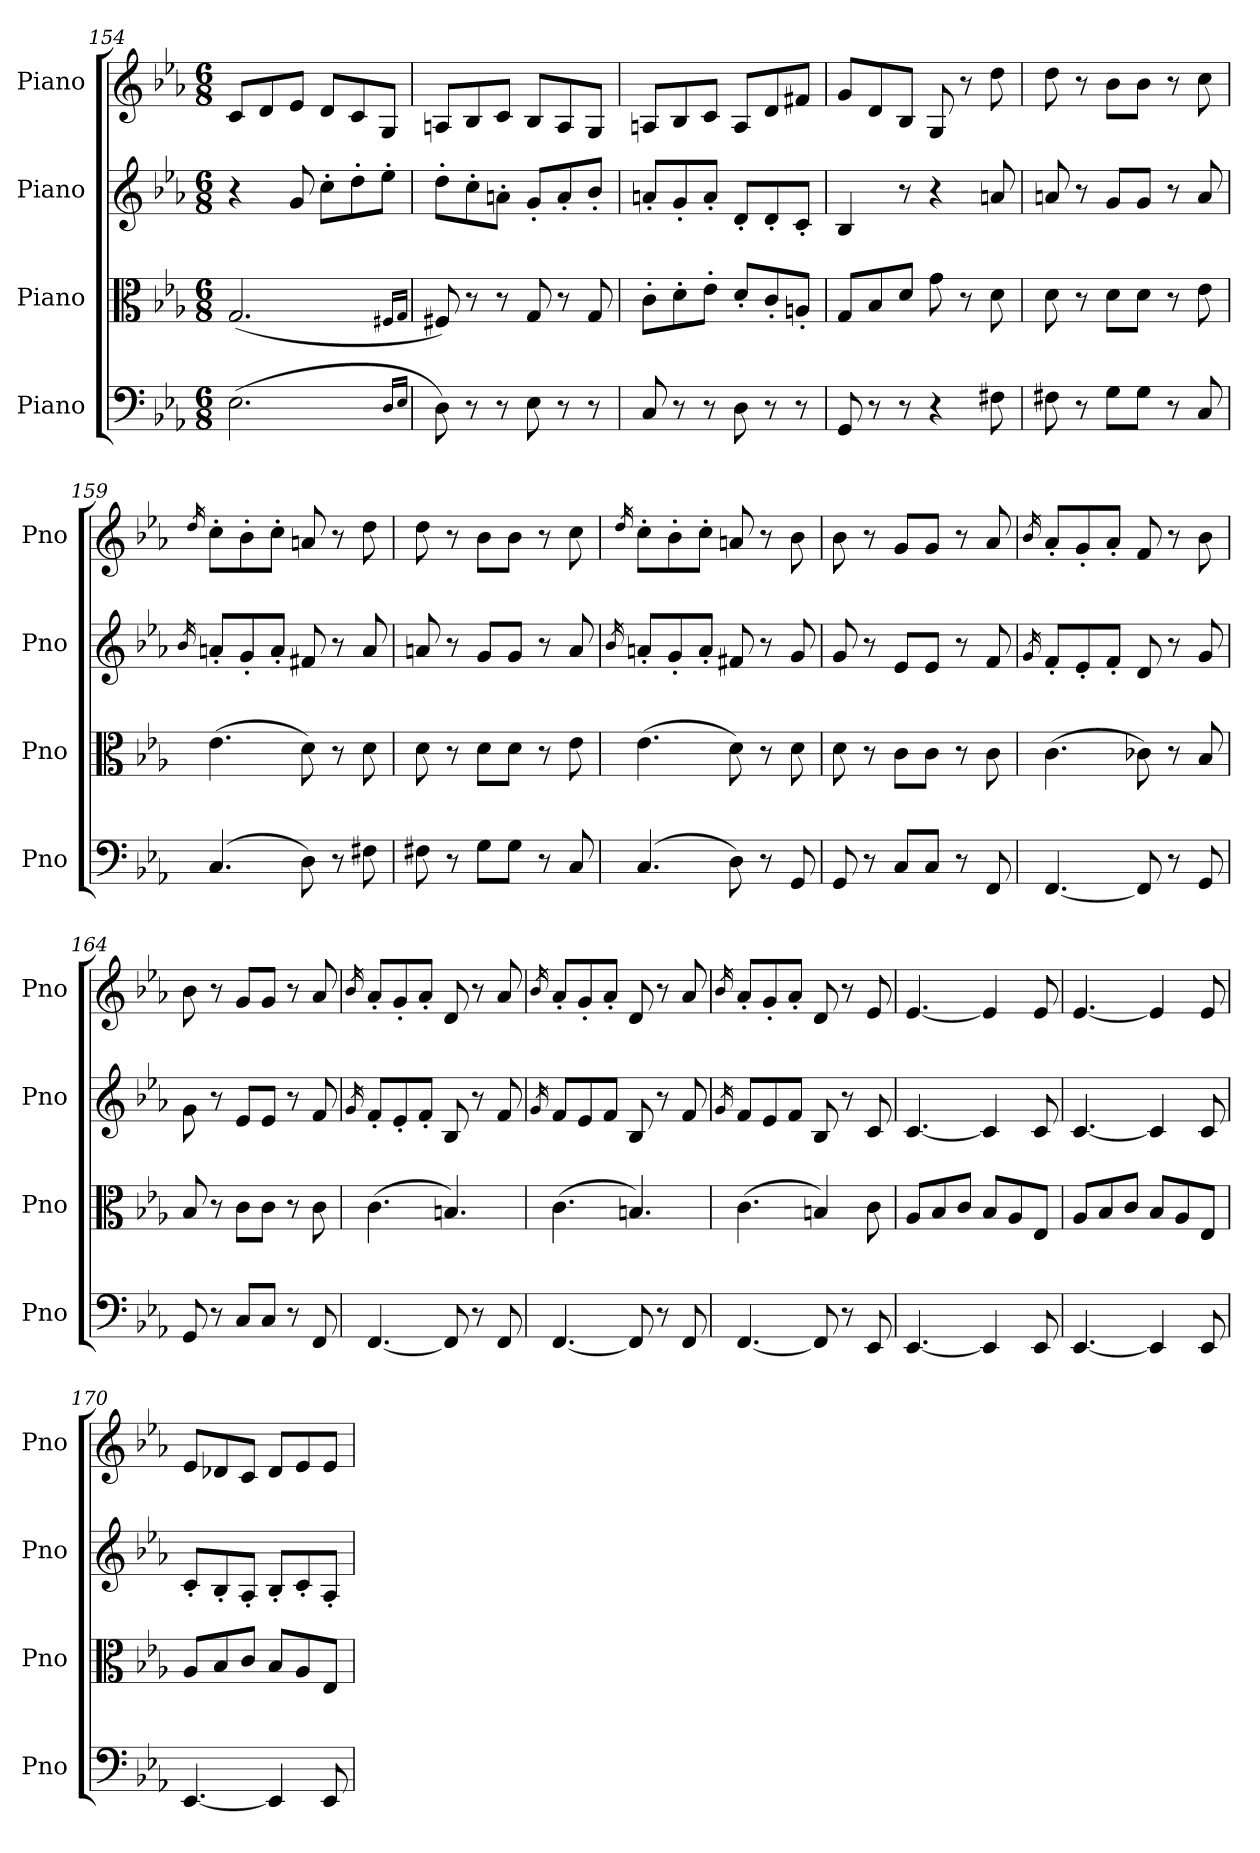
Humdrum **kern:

**kern	**kern	**kern	**kern
*part4	*part3	*part2	*part1
*staff4	*staff3	*staff2	*staff1
*I"Piano	*I"Piano	*I"Piano	*I"Piano
*I'Pno	*I'Pno	*I'Pno	*I'Pno
*clefF4	*clefC3	*clefG2	*clefG2
*k[b-e-a-]	*k[b-e-a-]	*k[b-e-a-]	*k[b-e-a-]
*M6/8	*M6/8	*M6/8	*M6/8
=154	=154	=154	=154
(2.E-\	(2.G/	4r	8c/L
.	.	.	8d/
.	.	8g/	8e-/J
.	.	8cc'\L	8d/L
.	.	8dd'\	8c/
.	.	8ee-'\J	8G/J
16qD/LL	16qF#X/LL	.	.
16qE-/JJ	16qG/JJ	.	.
=155	=155	=155	=155
8D\)	8F#X/)	8dd'\L	8An/L
8r	8r	8cc'\	8B-/
8r	8r	8an'\J	8c/J
8E-\	8G/	8g'/L	8B-/L
8r	8r	8a'/	8A/
8r	8G/	8b-'/J	8G/J
=156	=156	=156	=156
8C/	8c'\L	8an'/L	8An/L
8r	8d'\	8g'/	8B-/
8r	8e-'\J	8a'/J	8c/J
8D\	8d'/L	8d'/L	8A/L
8r	8c'/	8d'/	8d/
8r	8An'/J	8c'/J	8f#X/J
=157	=157	=157	=157
8GG/	8G/L	4B-/	8g/L
8r	8B-/	.	8d/
8r	8d/J	8r	8B-/J
4r	8g\	4r	8G/
.	8r	.	8r
8F#X\	8d\	8an/	8dd\
=158	=158	=158	=158
8F#X\	8d\	8an/	8dd\
8r	8r	8r	8r
8G\L	8d\L	8g/L	8b-\L
8G\J	8d\J	8g/J	8b-\J
8r	8r	8r	8r
8C/	8e-\	8a/	8cc\
=159	=159	=159	=159
.	.	16qb-/	16qdd/
(4.C/	(4.e-\	8an'/L	8cc'\L
.	.	8g'/	8b-'\
.	.	8a'/J	8cc'\J
8D\)	8d\)	8f#X/	8an/
8r	8r	8r	8r
8F#X\	8d\	8a/	8dd\
=160	=160	=160	=160
8F#X\	8d\	8an/	8dd\
8r	8r	8r	8r
8G\L	8d\L	8g/L	8b-\L
8G\J	8d\J	8g/J	8b-\J
8r	8r	8r	8r
8C/	8e-\	8a/	8cc\
=161	=161	=161	=161
.	.	16qb-/	16qdd/
(4.C/	(4.e-\	8an'/L	8cc'\L
.	.	8g'/	8b-'\
.	.	8a'/J	8cc'\J
8D\)	8d\)	8f#X/	8an/
8r	8r	8r	8r
8GG/	8d\	8g/	8b-\
=162	=162	=162	=162
8GG/	8d\	8g/	8b-\
8r	8r	8r	8r
8C/L	8c\L	8e-/L	8g/L
8C/J	8c\J	8e-/J	8g/J
8r	8r	8r	8r
8FF/	8c\	8f/	8a-/
!!LO:LB:g=z
=163	=163	=163	=163
.	.	16qg/	16qb-/
[4.FF/	(4.c\	8f'/L	8a-'/L
.	.	8e-'/	8g'/
.	.	8f'/J	8a-'/J
8FF/]	8c-X\)	8d/	8f/
8r	8r	8r	8r
8GG/	8B-/	8g/	8b-\
=164	=164	=164	=164
8GG/	8B-/	8g\	8b-\
8r	8r	8r	8r
8C/L	8c\L	8e-/L	8g/L
8C/J	8c\J	8e-/J	8g/J
8r	8r	8r	8r
8FF/	8c\	8f/	8a-/
=165	=165	=165	=165
.	.	16qg/	16qb-/
[4.FF/	(4.c\	8f'/L	8a-'/L
.	.	8e-'/	8g'/
.	.	8f'/J	8a-'/J
8FF/]	4.Bn/)	8B-/	8d/
8r	.	8r	8r
8FF/	.	8f/	8a-/
=166	=166	=166	=166
.	.	16qg/	16qb-/
[4.FF/	(4.c\	8f/L	8a-'/L
.	.	8e-/	8g'/
.	.	8f/J	8a-'/J
8FF/]	4.Bn/)	8B-/	8d/
8r	.	8r	8r
8FF/	.	8f/	8a-/
=167	=167	=167	=167
.	.	16qg/	16qb-/
[4.FF/	(4.c\	8f/L	8a-'/L
.	.	8e-/	8g'/
.	.	8f/J	8a-'/J
8FF/]	4Bn/)	8B-/	8d/
8r	.	8r	8r
8EE-/	8c\	8c/	8e-/
=168	=168	=168	=168
[4.EE-/	8A-/L	[4.c/	[4.e-/
.	8B-/	.	.
.	8c/J	.	.
4EE-/]	8B-/L	4c/]	4e-/]
.	8A-/	.	.
8EE-/	8E-/J	8c/	8e-/
=169	=169	=169	=169
[4.EE-/	8A-/L	[4.c/	[4.e-/
.	8B-/	.	.
.	8c/J	.	.
4EE-/]	8B-/L	4c/]	4e-/]
.	8A-/	.	.
8EE-/	8E-/J	8c/	8e-/
=170	=170	=170	=170
[4.EE-/	8A-/L	8c'/L	8e-/L
.	8B-/	8B-'/	8d-X/
.	8c/J	8A-'/J	8c/J
4EE-/]	8B-/L	8B-'/L	8d-/L
.	8A-/	8c'/	8e-/
8EE-/	8E-/J	8A-'/J	8e-/J
=	=	=	=
*-	*-	*-	*-
